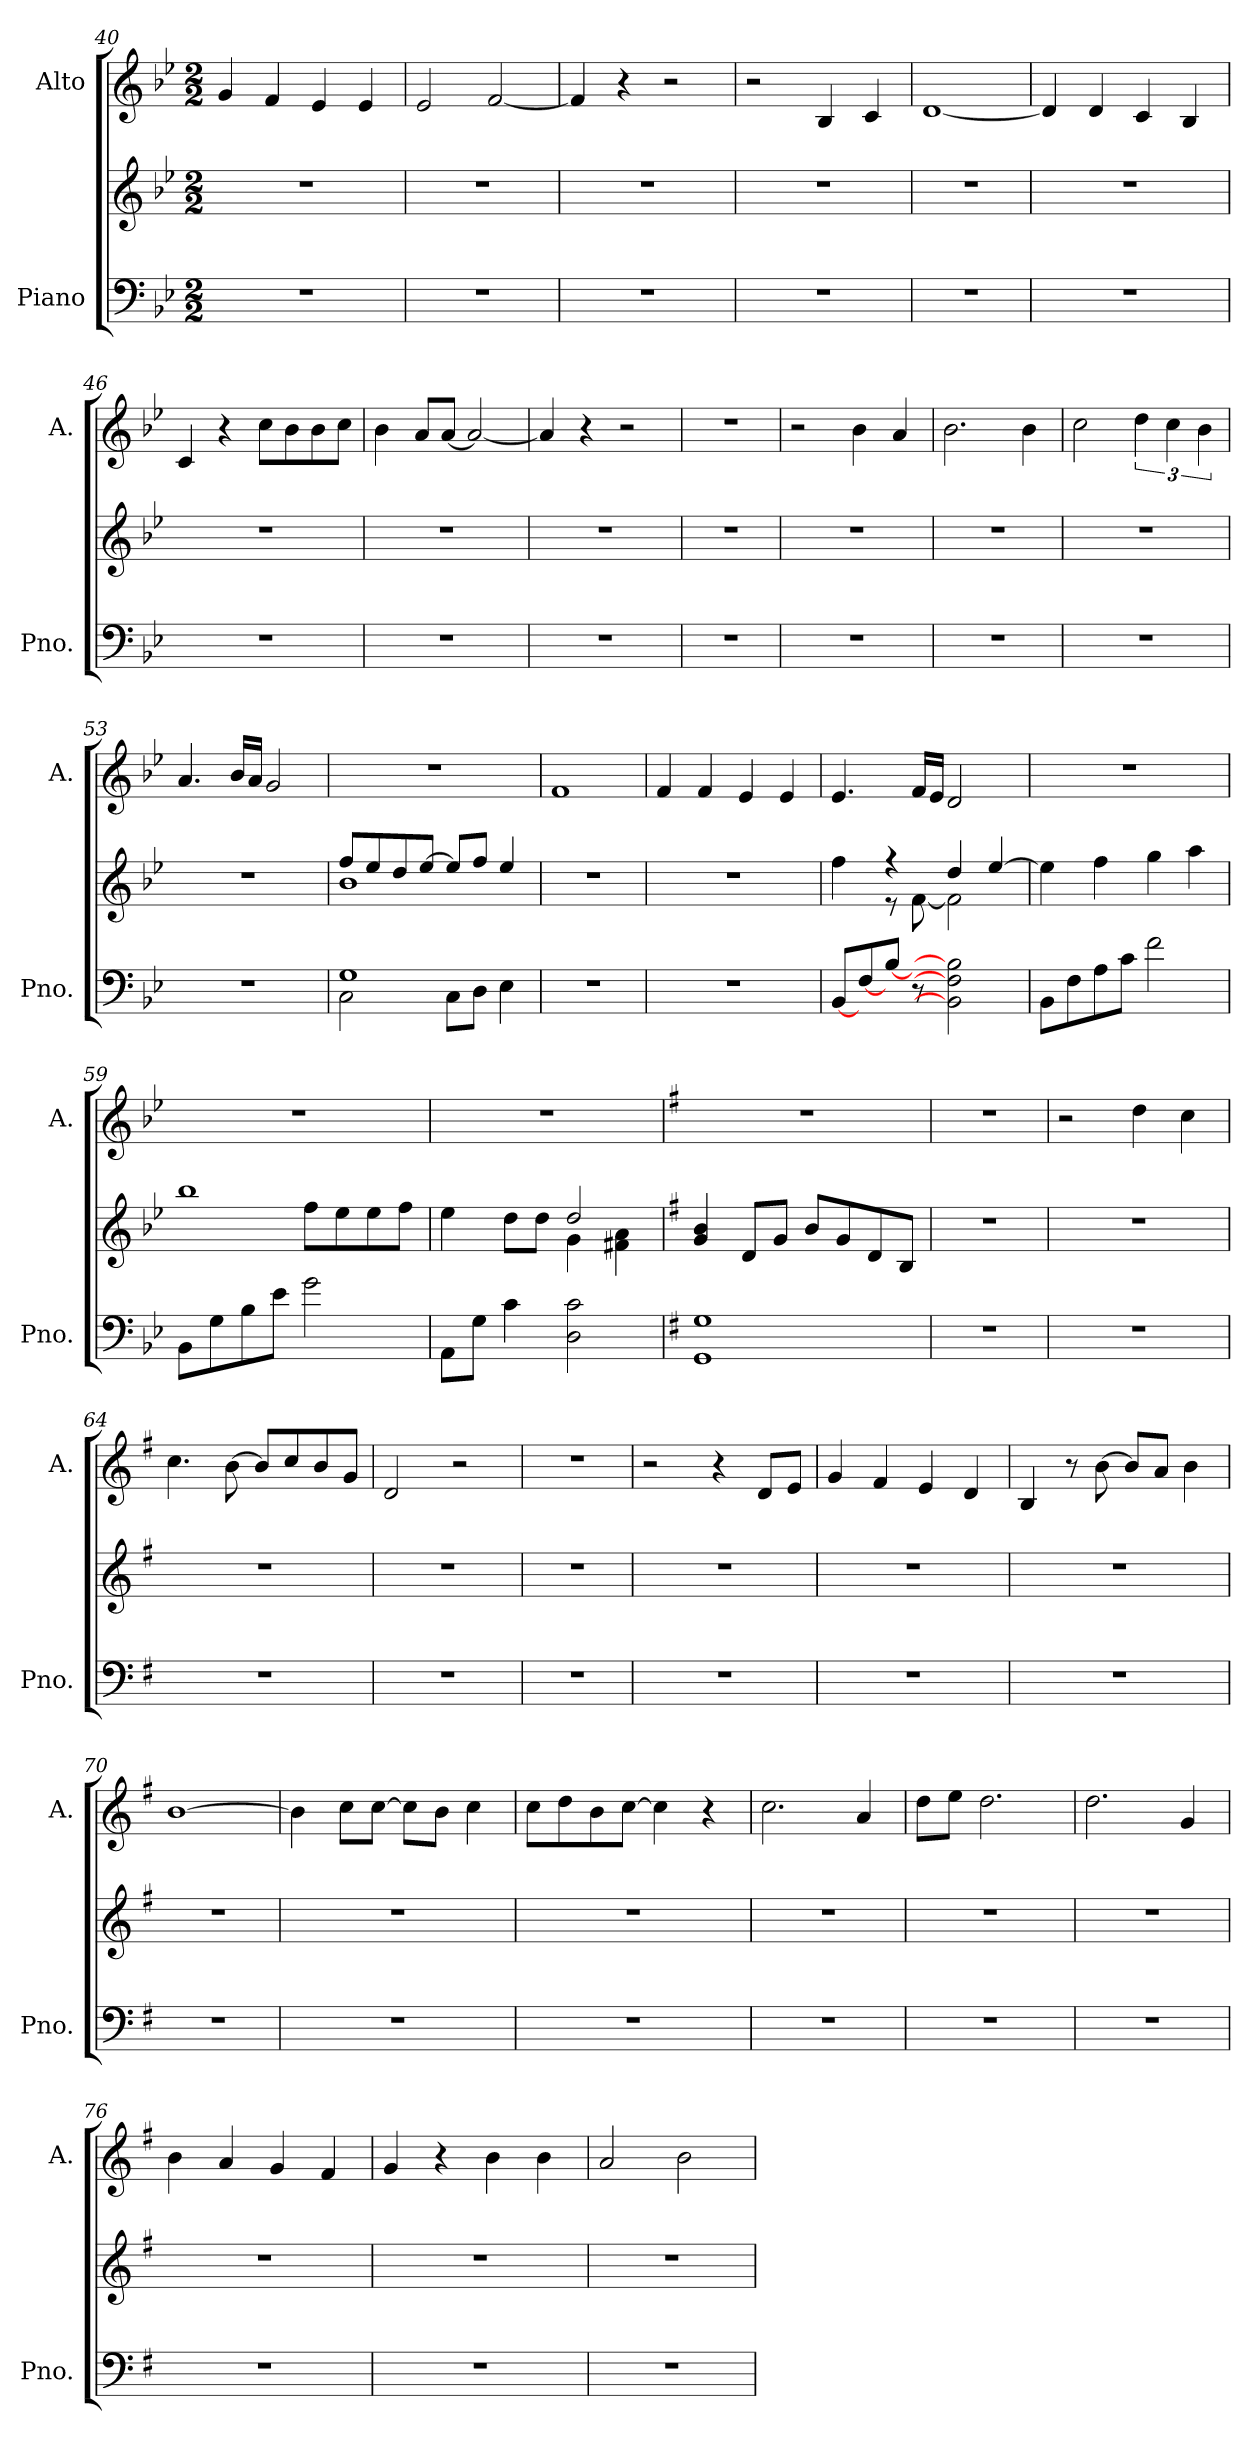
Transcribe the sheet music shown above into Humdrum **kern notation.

**kern	**kern	**kern
*part2	*part2	*part1
*staff3	*staff2	*staff1
*I"Piano	*	*I"Alto
*I'Pno.	*	*I'A.
*clefF4	*clefG2	*clefG2
*k[b-e-]	*k[b-e-]	*k[b-e-]
*M2/2	*M2/2	*M2/2
=40	=40	=40
1r	1r	4g/
.	.	4f/
.	.	4e-/
.	.	4e-/
=41	=41	=41
1r	1r	2e-/
.	.	[2f/
=42	=42	=42
1r	1r	4f/]
.	.	4r
.	.	2r
=43	=43	=43
1r	1r	2r
.	.	4B-/
.	.	4c/
=44	=44	=44
1r	1r	[1d
=45	=45	=45
1r	1r	4d/]
.	.	4d/
.	.	4c/
.	.	4B-/
=46	=46	=46
1r	1r	4c/
.	.	4r
.	.	8cc\L
.	.	8b-\
.	.	8b-\
.	.	8cc\J
=47	=47	=47
1r	1r	4b-\
.	.	8a/L
.	.	[8a/J
.	.	2a/_
=48	=48	=48
1r	1r	4a/]
.	.	4r
.	.	2r
!!LO:LB:g=z
=49	=49	=49
1r	1r	1r
=50	=50	=50
1r	1r	2r
.	.	4b-\
.	.	4a/
=51	=51	=51
1r	1r	2.b-\
.	.	4b-\
=52	=52	=52
1r	1r	2cc\
.	.	6dd\
.	.	6cc\
.	.	6b-\
=53	=53	=53
1r	1r	4.a/
.	.	16b-/LL
.	.	16a/JJ
.	.	2g/
=54	=54	=54
*^	*^	*
1G	2C\	8ff/L	1b-	1r
.	.	8ee-/	.	.
.	.	8dd/	.	.
.	.	[8ee-/J	.	.
.	8C\L	8ee-/L]	.	.
.	8D\J	8ff/J	.	.
.	4E-\	4ee-/	.	.
*v	*v	*	*	*
*	*v	*v	*
=55	=55	=55
1r	1r	1f
=56	=56	=56
1r	1r	4f/
.	.	4f/
.	.	4e-/
.	.	4e-/
=57	=57	=57
*	*^	*
[8BB-/L	4ff\	4ryy	4.e-/
[8F/	.	.	.
[8B-/J	4r	8r	.
8r	.	[8f\	16f/LL
.	.	.	16e-/JJ
2BB-\] 2F\] 2B-\]	4dd/	2f\]	2d/
.	[4ee-/	.	.
*	*v	*v	*
!!LO:LB:g=z
=58	=58	=58
8BB-\L	4ee-\]	1r
8F\	.	.
8A\	4ff\	.
8c\J	.	.
2f\	4gg\	.
.	4aa\	.
=59	=59	=59
*	*^	*
8BB-\L	1bb-	2ryy	1r
8G\	.	.	.
8B-\	.	.	.
8e-\J	.	.	.
2g\	.	8ff\L	.
.	.	8ee-\	.
.	.	8ee-\	.
.	.	8ff\J	.
=60	=60	=60	=60
8AA\L	4ee-\	2ryy	1r
8G\J	.	.	.
4c\	8dd\L	.	.
.	8dd\J	.	.
2D\ 2c\	2dd/	4g\	.
.	.	4f#X\ 4a\	.
*	*v	*v	*
=61	=61	=61
*k[f#]	*k[f#]	*k[f#]
1GG 1G	4g/ 4b/	1r
.	8d/L	.
.	8g/J	.
.	8b/L	.
.	8g/	.
.	8d/	.
.	8B/J	.
=62	=62	=62
1r	1r	1r
=63	=63	=63
1r	1r	2r
.	.	4dd\
.	.	4cc\
!!LO:LB:g=z
=64	=64	=64
1r	1r	4.cc\
.	.	[8b\
.	.	8b/L]
.	.	8cc/
.	.	8b/
.	.	8g/J
=65	=65	=65
1r	1r	2d/
.	.	2r
=66	=66	=66
1r	1r	1r
=67	=67	=67
1r	1r	2r
.	.	4r
.	.	8d/L
.	.	8e/J
=68	=68	=68
1r	1r	4g/
.	.	4f#/
.	.	4e/
.	.	4d/
=69	=69	=69
1r	1r	4B/
.	.	8r
.	.	[8b\
.	.	8b/L]
.	.	8a/J
.	.	4b\
=70	=70	=70
1r	1r	[1b
=71	=71	=71
1r	1r	4b\]
.	.	8cc\L
.	.	[8cc\J
.	.	8cc\L]
.	.	8b\J
.	.	4cc\
=72	=72	=72
1r	1r	8cc\L
.	.	8dd\
.	.	8b\
.	.	[8cc\J
.	.	4cc\]
.	.	4r
!!LO:PB:g=z
=73	=73	=73
1r	1r	2.cc\
.	.	4a/
=74	=74	=74
1r	1r	8dd\L
.	.	8ee\J
.	.	2.dd\
=75	=75	=75
1r	1r	2.dd\
.	.	4g/
=76	=76	=76
1r	1r	4b\
.	.	4a/
.	.	4g/
.	.	4f#/
=77	=77	=77
1r	1r	4g/
.	.	4r
.	.	4b\
.	.	4b\
=78	=78	=78
1r	1r	2a/
.	.	2b\
=	=	=
*-	*-	*-
